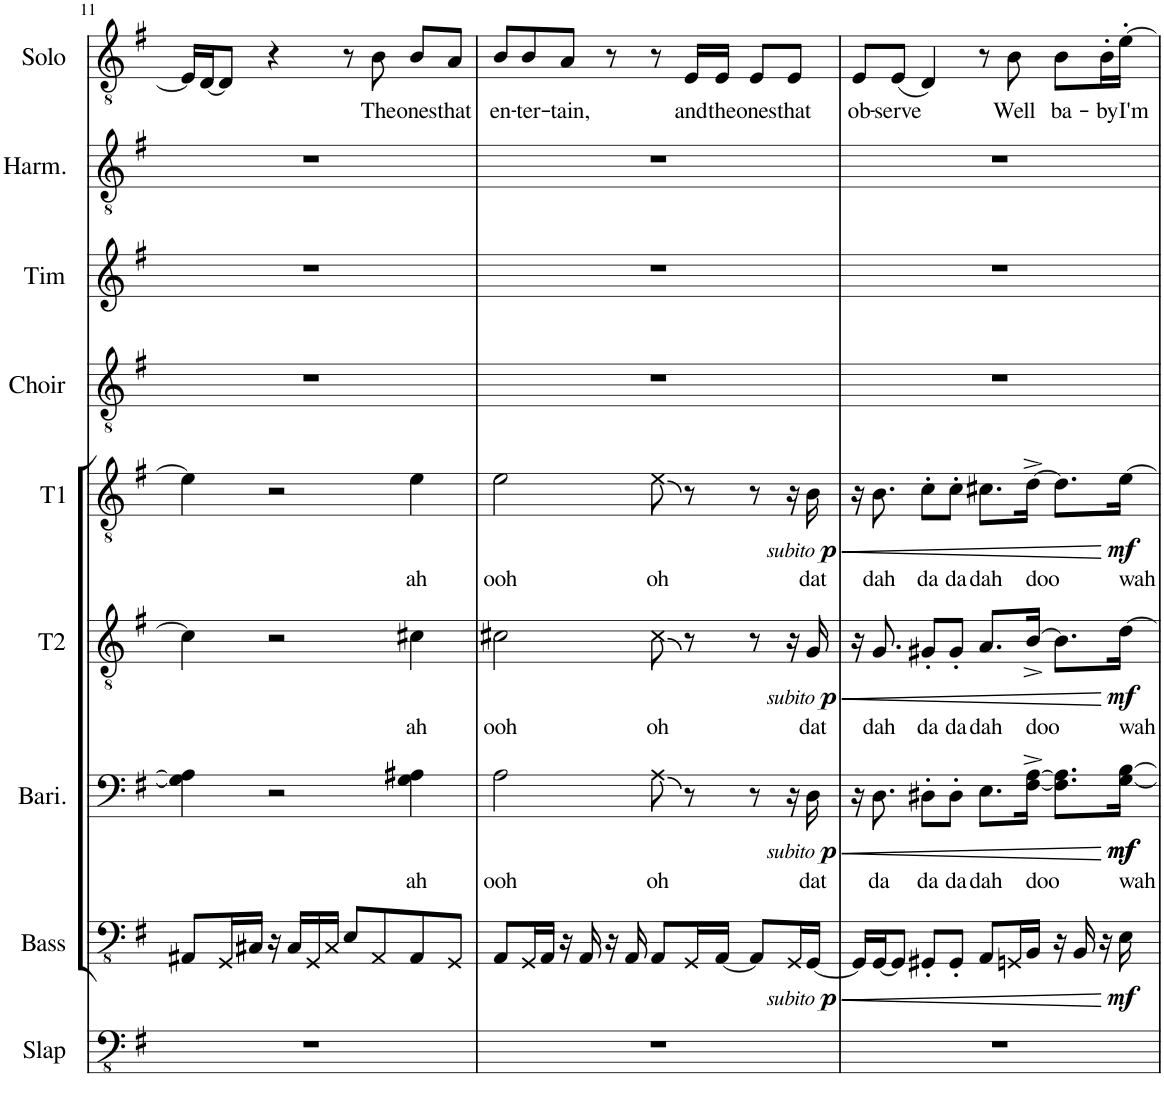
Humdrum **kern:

**kern	**kern	**dynam	**kern	**text	**dynam	**kern	**text	**dynam	**kern	**text	**dynam	**kern	**kern	**kern	**kern	**text
*part9	*part8	*part8	*part7	*part7	*part7	*part6	*part6	*part6	*part5	*part5	*part5	*part4	*part3	*part2	*part1	*part1
*staff9	*staff8	*staff8	*staff7	*staff7	*staff7	*staff6	*staff6	*staff6	*staff5	*staff5	*staff5	*staff4	*staff3	*staff2	*staff1	*staff1
*I"Slap Bass	*I"Bass	*	*I"Baritone	*	*	*I"Tenor 2	*	*	*I"Tenor 1	*	*	*I"Choir	*I"Tim	*I"Harmonies	*I"Solo	*
*I'Slap	*I'Bass	*	*I'Bari.	*	*	*I'T2	*	*	*I'T1	*	*	*I'Choir	*I'Tim	*I'Harm.	*I'Solo	*
!!LO:PB:g=z
*clefFv4	*clefFv4	*	*clefF4	*	*	*clefGv2	*	*	*clefGv2	*	*	*clefGv2	*clefG2	*clefGv2	*clefGv2	*
*k[f#]	*k[f#]	*	*k[f#]	*	*	*k[f#]	*	*	*k[f#]	*	*	*k[f#]	*k[f#]	*k[f#]	*k[f#]	*
*M4/4	*M4/4	*	*M4/4	*	*	*M4/4	*	*	*M4/4	*	*	*M4/4	*M4/4	*M4/4	*M4/4	*
=11	=11	=11	=11	=11	=11	=11	=11	=11	=11	=11	=11	=11	=11	=11	=11	=11
1r	8AAA#X/L	.	4G\] 4A#\]	.	.	4c#\]	.	.	4e\]	.	.	1r	1r	1r	16E/LL]	.
.	.	.	.	.	.	.	.	.	.	.	.	.	.	.	[16D/J	.
.	16GGG/L	.	.	.	.	.	.	.	.	.	.	.	.	.	8D/J]	.
.	16CC#X/JJ	.	.	.	.	.	.	.	.	.	.	.	.	.	.	.
.	16r	.	2r	.	.	2r	.	.	2r	.	.	.	.	.	4r	.
.	16CC#/LL	.	.	.	.	.	.	.	.	.	.	.	.	.	.	.
.	16GGG/	.	.	.	.	.	.	.	.	.	.	.	.	.	.	.
.	16CC#/JJ	.	.	.	.	.	.	.	.	.	.	.	.	.	.	.
.	8EE/L	.	.	.	.	.	.	.	.	.	.	.	.	.	8r	.
!	!	!	!	!	!	!	!	!	!	!	!	!	!	!	!	!LO:LY:b
.	8AAA#/	.	.	.	.	.	.	.	.	.	.	.	.	.	8B\	The
!	!	!	!	!LO:LY:b	!	!	!LO:LY:b	!	!	!LO:LY:b	!	!	!	!	!	!LO:LY:b
.	8AAA#/	.	4G\ 4A#X\	ah	.	4c#X\	ah	.	4e\	ah	.	.	.	.	8B/L	ones
!	!	!	!	!	!	!	!	!	!	!	!	!	!	!	!	!LO:LY:b
.	8GGG/J	.	.	.	.	.	.	.	.	.	.	.	.	.	8A/J	that
=12	=12	=12	=12	=12	=12	=12	=12	=12	=12	=12	=12	=12	=12	=12	=12	=12
!	!	!	!	!LO:LY:b	!	!	!LO:LY:b	!	!	!LO:LY:b	!	!	!	!	!	!LO:LY:b
1r	8AAA/L	.	2A\	ooh	.	2c#X\	ooh	.	2e\	ooh	.	1r	1r	1r	8B/L	en-
!	!	!	!	!	!	!	!	!	!	!	!	!	!	!	!	!LO:LY:b
.	16GGG/L	.	.	.	.	.	.	.	.	.	.	.	.	.	8B/	-ter-
.	16AAA/JJ	.	.	.	.	.	.	.	.	.	.	.	.	.	.	.
!	!	!	!	!	!	!	!	!	!	!	!	!	!	!	!	!LO:LY:b
.	16r	.	.	.	.	.	.	.	.	.	.	.	.	.	8A/J	-tain,
.	16AAA/	.	.	.	.	.	.	.	.	.	.	.	.	.	.	.
.	16r	.	.	.	.	.	.	.	.	.	.	.	.	.	8r	.
.	16AAA/	.	.	.	.	.	.	.	.	.	.	.	.	.	.	.
!	!	!	!	!LO:LY:b	!	!	!LO:LY:b	!	!	!LO:LY:b	!	!	!	!	!	!
.	8AAA/L	.	8A\	oh	.	8c#\	oh	.	8e\	oh	.	.	.	.	8r	.
!	!	!	!	!	!	!	!	!	!	!	!	!	!	!	!	!LO:LY:b
.	16GGG/L	.	8r	.	.	8r	.	.	8r	.	.	.	.	.	16E/LL	and
!	!	!	!	!	!	!	!	!	!	!	!	!	!	!	!	!LO:LY:b
.	[16AAA/JJ	.	.	.	.	.	.	.	.	.	.	.	.	.	16E/JJ	the
!	!	!	!	!	!	!	!	!	!	!	!	!	!	!	!	!LO:LY:b
.	8AAA/L]	.	8r	.	.	8r	.	.	8r	.	.	.	.	.	8E/L	ones
!	!	!	!	!	!	!	!	!	!	!	!	!	!	!	!	!LO:LY:b
.	16GGG/L	.	16r	.	.	16r	.	.	16r	.	.	.	.	.	8E/J	that
!	!	!LO:HP:b	!	!LO:LY:b	!LO:HP:b	!	!LO:LY:b	!LO:HP:b	!	!LO:LY:b	!LO:HP:b	!	!	!	!	!
!	!	!LO:DY:n=1:b	!	!	!	!	!	!	!	!	!	!	!	!	!	!
!	!	!LO:DY:n=2:b	!	!	!LO:DY:n=1:b	!	!	!	!	!	!	!	!	!	!	!
!	!	!	!	!	!LO:DY:n=2:b	!	!	!LO:DY:n=1:b	!	!	!	!	!	!	!	!
!	!	!	!	!	!	!	!	!LO:DY:n=2:b	!	!	!LO:DY:n=1:b	!	!	!	!	!
!	!	!	!	!	!	!	!	!	!	!	!LO:DY:n=2:b	!	!	!	!	!
.	[16GGG/JJ	< other-dynamics p	16D\	dat	< other-dynamics p	16G/	dat	< other-dynamics p	16B\	dat	< other-dynamics p	.	.	.	.	.
=13	=13	=13	=13	=13	=13	=13	=13	=13	=13	=13	=13	=13	=13	=13	=13	=13
!	!	!	!	!	!	!	!	!	!	!	!	!	!	!	!	!LO:LY:b
1r	16GGG/LL]	.	16r	.	.	16r	.	.	16r	.	.	1r	1r	1r	8E/L	ob-
!	!	!	!	!LO:LY:b	!	!	!LO:LY:b	!	!	!LO:LY:b	!	!	!	!	!	!
.	[16GGG/J	.	8.D\	da	.	8.G/	dah	.	8.B\	dah	.	.	.	.	.	.
!	!	!	!	!	!	!	!	!	!	!	!	!	!	!	!	!LO:LY:b
.	8GGG/J]	.	.	.	.	.	.	.	.	.	.	.	.	.	(<8E/J	-serve
!	!	!	!	!LO:LY:b	!	!	!LO:LY:b	!	!	!LO:LY:b	!	!	!	!	!	!
.	8GGG#X'/L	.	8D#X'\L	da	.	8G#X'/L	da	.	8c'\L	da	.	.	.	.	4D/)	.
!	!	!	!	!LO:LY:b	!	!	!LO:LY:b	!	!	!LO:LY:b	!	!	!	!	!	!
.	8GGG#'/J	.	8D#'\J	da	.	8G#'/J	da	.	8c'\J	da	.	.	.	.	.	.
!	!	!	!	!LO:LY:b	!	!	!LO:LY:b	!	!	!LO:LY:b	!	!	!	!	!	!
.	8AAA/L	.	8.E\L	dah	.	8.A/L	dah	.	8.c#X\L	dah	.	.	.	.	8r	.
!	!	!	!	!	!	!	!	!	!	!	!	!	!	!	!	!LO:LY:b
.	16GGGn/L	.	.	.	.	.	.	.	.	.	.	.	.	.	8B\	Well
!	!	!	!	!LO:LY:b	!	!	!LO:LY:b	!	!	!LO:LY:b	!	!	!	!	!	!
.	16BBB/JJ	.	[16F#\^ [16A\^Jk	doo	.	[16B^/Jk	doo	.	[16d^\Jk	doo	.	.	.	.	.	.
!	!	!	!	!	!	!	!	!	!	!	!	!	!	!	!	!LO:LY:b
.	16r	.	8.F#\] 8.A\]L	.	.	8.B\L]	.	.	8.d\L]	.	.	.	.	.	8B\L	ba-
.	16BBB/	.	.	.	.	.	.	.	.	.	.	.	.	.	.	.
!	!	!	!	!	!	!	!	!	!	!	!	!	!	!	!	!LO:LY:b
.	16r	.	.	.	.	.	.	.	.	.	.	.	.	.	16B'\L	-by
!	!	!LO:DY:n=1:b	!	!LO:LY:b	!LO:DY:n=1:b	!	!LO:LY:b	!	!	!LO:LY:b	!	!	!	!	!	!LO:LY:b
!	!	!	!	!	!LO:DY:n=2:b	!	!	!LO:DY:n=1:b	!	!	!LO:DY:n=1:b	!	!	!	!	!
.	16EE\	[ mf	[16G\ [16B\Jk	wah	[ mf mf	[16d\Jk	wah	[ mf	[16e\Jk	wah	[ mf	.	.	.	[16e'\JJ	I'm
=	=	=	=	=	=	=	=	=	=	=	=	=	=	=	=	=
*-	*-	*-	*-	*-	*-	*-	*-	*-	*-	*-	*-	*-	*-	*-	*-	*-
